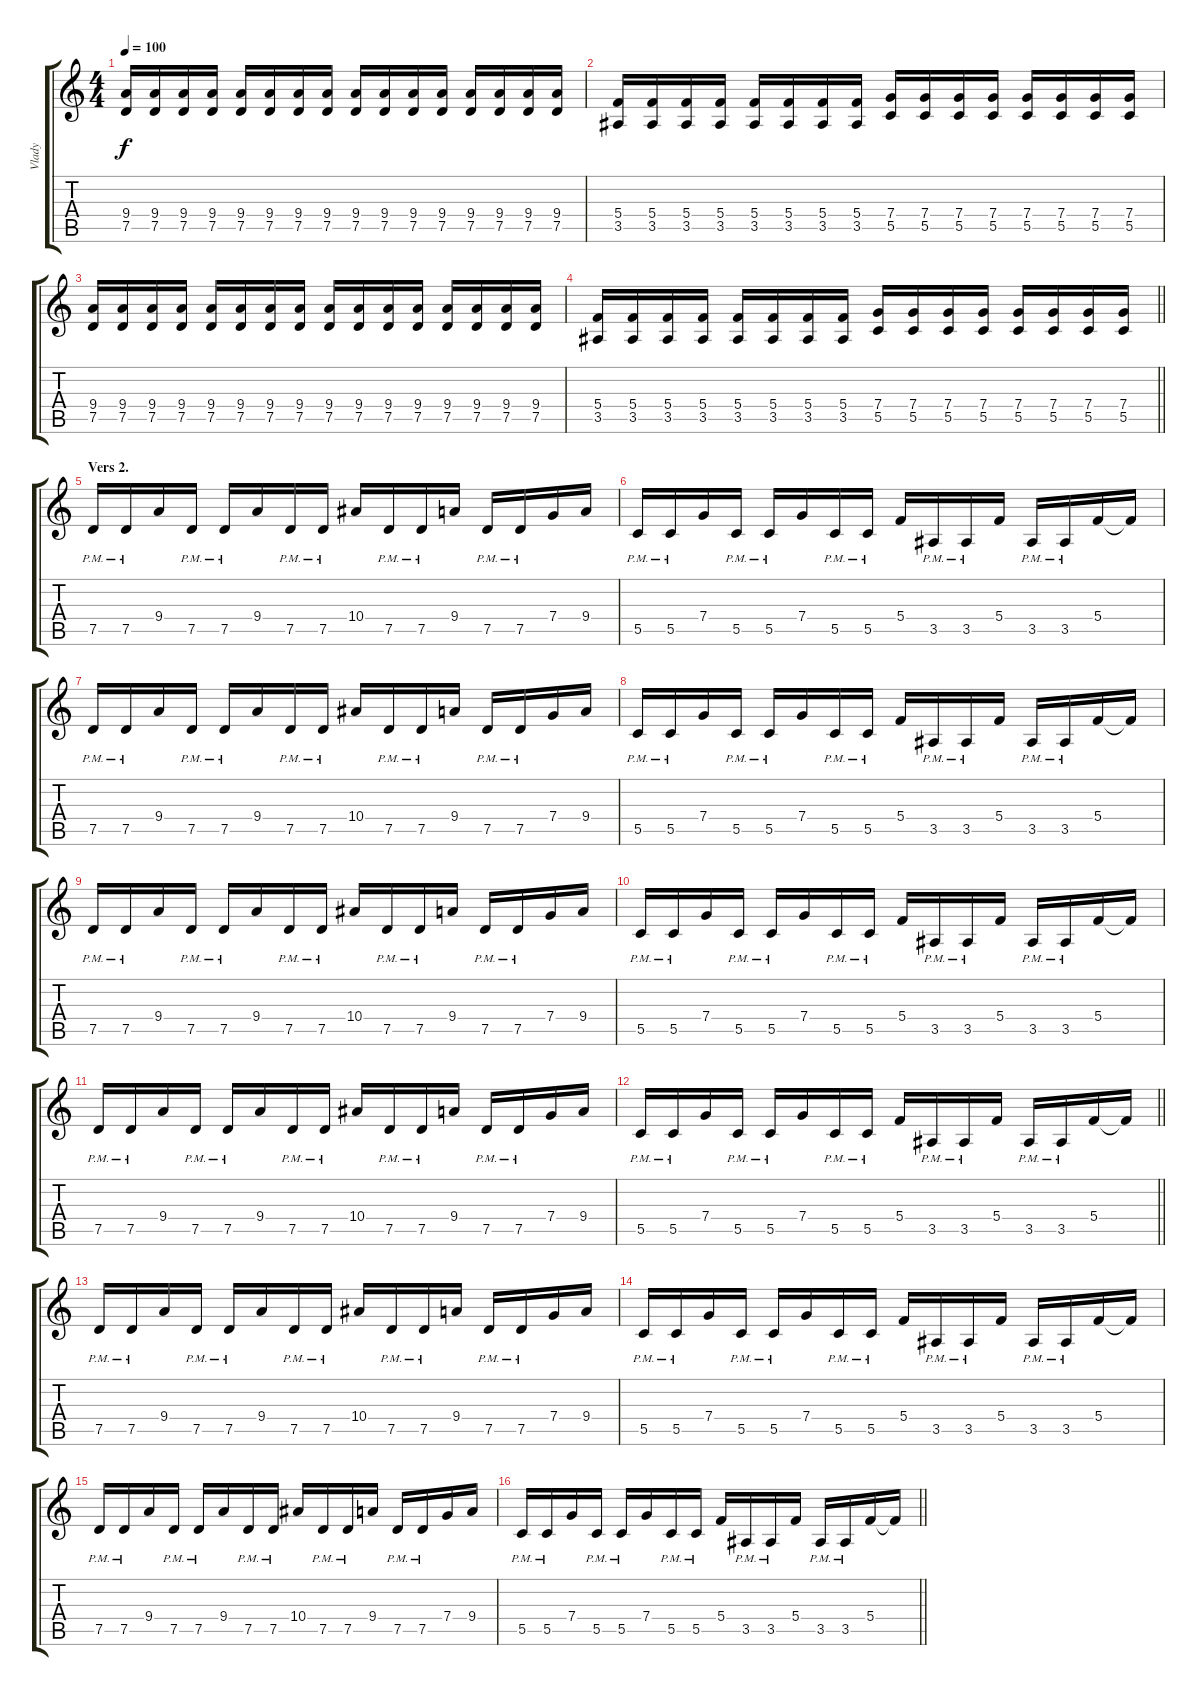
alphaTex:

\track ("Vlady" "Vlady") {instrument overdrivenguitar}
\staff {score tabs}
\tuning (D4 A3 F3 C3 G2 D2) {hide}
\ts (4 4)
\tempo 100
\clef g2
\ks c
(9.4 7.5).16{dy f} (9.4 7.5).16 (9.4 7.5).16 (9.4 7.5).16 (9.4 7.5).16 (9.4 7.5).16 (9.4 7.5).16 (9.4 7.5).16 (9.4 7.5).16 (9.4 7.5).16 (9.4 7.5).16 (9.4 7.5).16 (9.4 7.5).16 (9.4 7.5).16 (9.4 7.5).16 (9.4 7.5).16 |
(5.4 3.5).16 (5.4 3.5).16 (5.4 3.5).16 (5.4 3.5).16 (5.4 3.5).16 (5.4 3.5).16 (5.4 3.5).16 (5.4 3.5).16 (7.4 5.5).16 (7.4 5.5).16 (7.4 5.5).16 (7.4 5.5).16 (7.4 5.5).16 (7.4 5.5).16 (7.4 5.5).16 (7.4 5.5).16 |
(9.4 7.5).16 (9.4 7.5).16 (9.4 7.5).16 (9.4 7.5).16 (9.4 7.5).16 (9.4 7.5).16 (9.4 7.5).16 (9.4 7.5).16 (9.4 7.5).16 (9.4 7.5).16 (9.4 7.5).16 (9.4 7.5).16 (9.4 7.5).16 (9.4 7.5).16 (9.4 7.5).16 (9.4 7.5).16 |
\barLineRight lightlight
(5.4 3.5).16 (5.4 3.5).16 (5.4 3.5).16 (5.4 3.5).16 (5.4 3.5).16 (5.4 3.5).16 (5.4 3.5).16 (5.4 3.5).16 (7.4 5.5).16 (7.4 5.5).16 (7.4 5.5).16 (7.4 5.5).16 (7.4 5.5).16 (7.4 5.5).16 (7.4 5.5).16 (7.4 5.5).16 |
\section ("" "Vers 2.")
7.5{pm}.16 7.5{pm}.16 9.4.16 7.5{pm}.16 7.5{pm}.16 9.4.16 7.5{pm}.16 7.5{pm}.16 10.4.16 7.5{pm}.16 7.5{pm}.16 9.4.16 7.5{pm}.16 7.5{pm}.16 7.4.16 9.4.16 |
5.5{pm}.16 5.5{pm}.16 7.4.16 5.5{pm}.16 5.5{pm}.16 7.4.16 5.5{pm}.16 5.5{pm}.16 5.4.16 3.5{pm}.16 3.5{pm}.16 5.4.16 3.5{pm}.16 3.5{pm}.16 5.4.16 5.4{t}.16 |
7.5{pm}.16 7.5{pm}.16 9.4.16 7.5{pm}.16 7.5{pm}.16 9.4.16 7.5{pm}.16 7.5{pm}.16 10.4.16 7.5{pm}.16 7.5{pm}.16 9.4.16 7.5{pm}.16 7.5{pm}.16 7.4.16 9.4.16 |
5.5{pm}.16 5.5{pm}.16 7.4.16 5.5{pm}.16 5.5{pm}.16 7.4.16 5.5{pm}.16 5.5{pm}.16 5.4.16 3.5{pm}.16 3.5{pm}.16 5.4.16 3.5{pm}.16 3.5{pm}.16 5.4.16 5.4{t}.16 |
7.5{pm}.16 7.5{pm}.16 9.4.16 7.5{pm}.16 7.5{pm}.16 9.4.16 7.5{pm}.16 7.5{pm}.16 10.4.16 7.5{pm}.16 7.5{pm}.16 9.4.16 7.5{pm}.16 7.5{pm}.16 7.4.16 9.4.16 |
5.5{pm}.16 5.5{pm}.16 7.4.16 5.5{pm}.16 5.5{pm}.16 7.4.16 5.5{pm}.16 5.5{pm}.16 5.4.16 3.5{pm}.16 3.5{pm}.16 5.4.16 3.5{pm}.16 3.5{pm}.16 5.4.16 5.4{t}.16 |
7.5{pm}.16 7.5{pm}.16 9.4.16 7.5{pm}.16 7.5{pm}.16 9.4.16 7.5{pm}.16 7.5{pm}.16 10.4.16 7.5{pm}.16 7.5{pm}.16 9.4.16 7.5{pm}.16 7.5{pm}.16 7.4.16 9.4.16 |
\barLineRight lightlight
5.5{pm}.16 5.5{pm}.16 7.4.16 5.5{pm}.16 5.5{pm}.16 7.4.16 5.5{pm}.16 5.5{pm}.16 5.4.16 3.5{pm}.16 3.5{pm}.16 5.4.16 3.5{pm}.16 3.5{pm}.16 5.4.16 5.4{t}.16 |
7.5{pm}.16 7.5{pm}.16 9.4.16 7.5{pm}.16 7.5{pm}.16 9.4.16 7.5{pm}.16 7.5{pm}.16 10.4.16 7.5{pm}.16 7.5{pm}.16 9.4.16 7.5{pm}.16 7.5{pm}.16 7.4.16 9.4.16 |
5.5{pm}.16 5.5{pm}.16 7.4.16 5.5{pm}.16 5.5{pm}.16 7.4.16 5.5{pm}.16 5.5{pm}.16 5.4.16 3.5{pm}.16 3.5{pm}.16 5.4.16 3.5{pm}.16 3.5{pm}.16 5.4.16 5.4{t}.16 |
7.5{pm}.16 7.5{pm}.16 9.4.16 7.5{pm}.16 7.5{pm}.16 9.4.16 7.5{pm}.16 7.5{pm}.16 10.4.16 7.5{pm}.16 7.5{pm}.16 9.4.16 7.5{pm}.16 7.5{pm}.16 7.4.16 9.4.16 |
\barLineRight lightlight
5.5{pm}.16 5.5{pm}.16 7.4.16 5.5{pm}.16 5.5{pm}.16 7.4.16 5.5{pm}.16 5.5{pm}.16 5.4.16 3.5{pm}.16 3.5{pm}.16 5.4.16 3.5{pm}.16 3.5{pm}.16 5.4.16 5.4{t}.16
